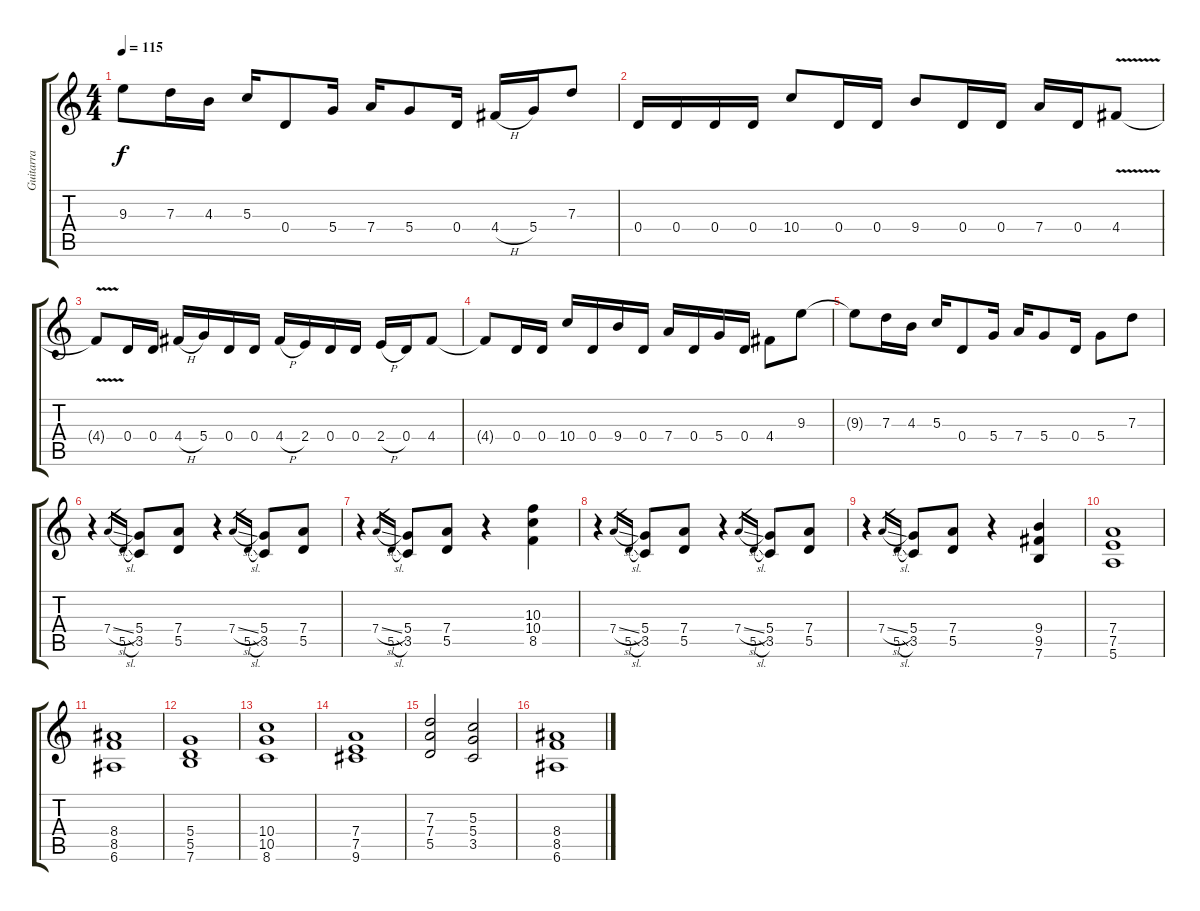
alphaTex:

\track ("Guitarra" "Guitarra") {instrument overdrivenguitar}
\staff {score tabs}
\tuning (E4 B3 G3 D3 A2 E2) {hide}
\ts (4 4)
\tempo 115
\clef g2
\ks c
9.3{t}.8{dy f} 7.3.16 4.3.16 5.3.16 0.4.8 5.4.16 7.4.16 5.4.8 0.4.16 4.4{h}.16 5.4.16 7.3.8 |
0.4.16 0.4.16 0.4.16 0.4.16 10.4.8 0.4.16 0.4.16 9.4.8 0.4.16 0.4.16 7.4.16 0.4.16 4.4{v}.8 |
4.4{t}.8 0.4.16 0.4.16 4.4{h}.16 5.4.16 0.4.16 0.4.16 4.4{h}.16 2.4.16 0.4.16 0.4.16 2.4{h}.16 0.4.16 4.4.8 |
4.4{t}.8 0.4.16 0.4.16 10.4.16 0.4.16 9.4.16 0.4.16 7.4.16 0.4.16 5.4.16 0.4.16 4.4.8 9.3.8 |
9.3{t}.8 7.3.16 4.3.16 5.3.16 0.4.8 5.4.16 7.4.16 5.4.8 0.4.16 5.4.8 7.3.8 |
r.4 7.4{sl}.16{gr} 5.5{sl}.16{gr} (5.4 3.5).8 (7.4 5.5).8 r.4 7.4{sl}.16{gr} 5.5{sl}.16{gr} (5.4 3.5).8 (7.4 5.5).8 |
r.4 7.4{sl}.16{gr} 5.5{sl}.16{gr} (5.4 3.5).8 (7.4 5.5).8 r.4 (10.3 10.4 8.5).4 |
r.4 7.4{sl}.16{gr} 5.5{sl}.16{gr} (5.4 3.5).8 (7.4 5.5).8 r.4 7.4{sl}.16{gr} 5.5{sl}.16{gr} (5.4 3.5).8 (7.4 5.5).8 |
r.4 7.4{sl}.16{gr} 5.5{sl}.16{gr} (5.4 3.5).8 (7.4 5.5).8 r.4 (9.4 9.5 7.6).4 |
(7.4 7.5 5.6).1 |
(8.4 8.5 6.6).1 |
(5.4 5.5 7.6).1 |
(10.4 10.5 8.6).1 |
(7.4 7.5 9.6).1 |
(7.3 7.4 5.5).2 (5.3 5.4 3.5).2 |
(8.4 8.5 6.6).1
